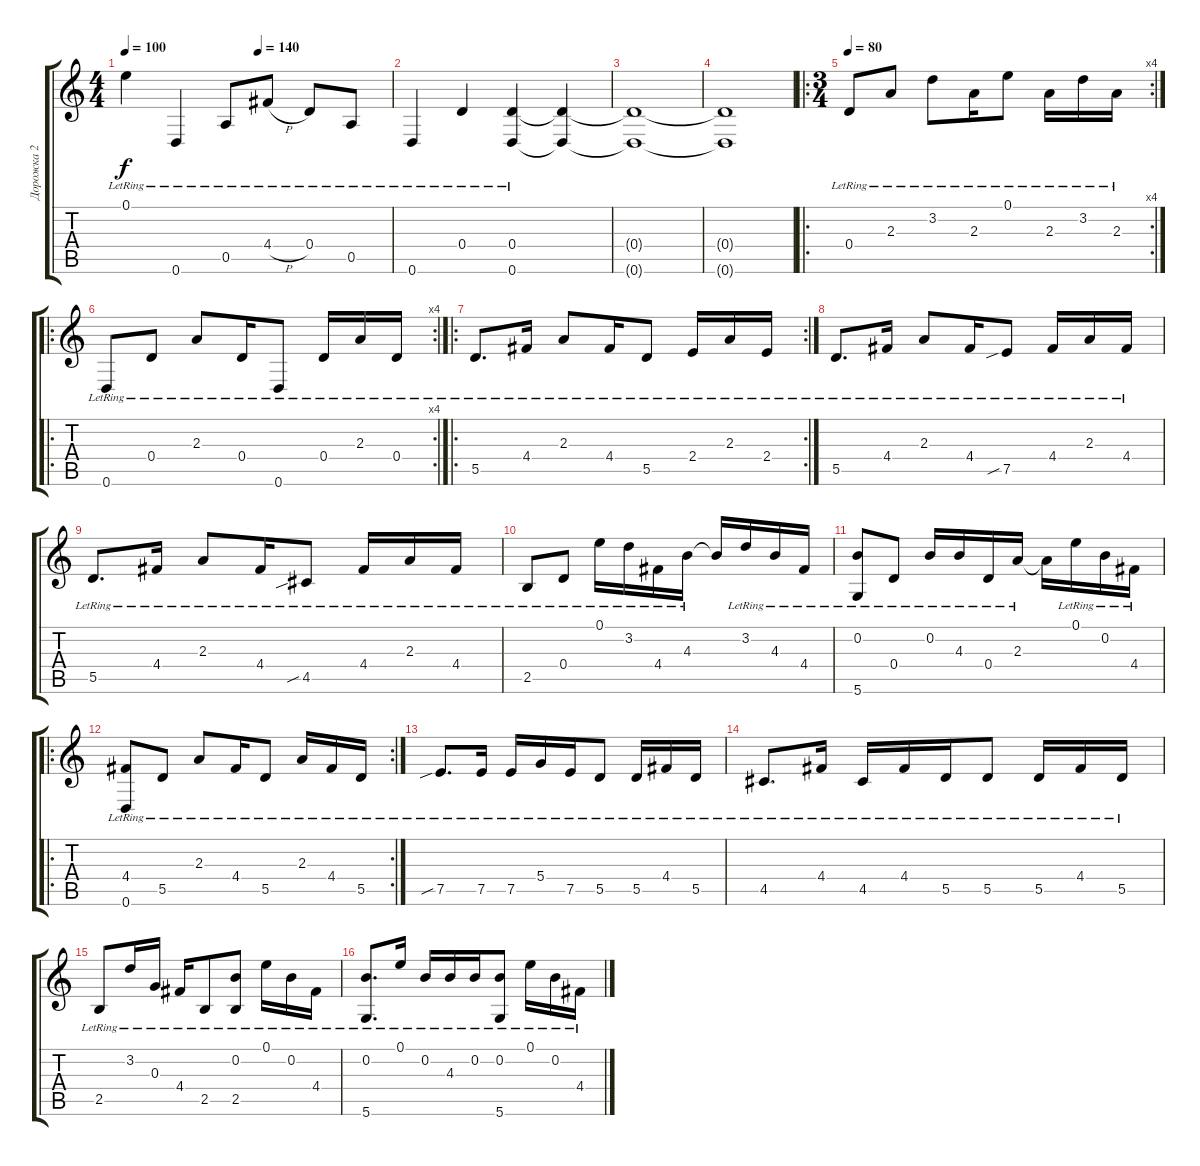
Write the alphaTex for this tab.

\track ("Дорожка 2" "Дорожка 2") {solo instrument acousticguitarsteel}
\staff {score tabs}
\tuning (E4 B3 G3 D3 A2 D2) {hide}
\ts (4 4)
\tempo 100
\tempo (140 0.5)
\clef g2
\ks c
0.1{lr}.4{dy f} 0.6{lr}.4 0.5{lr}.8 4.4{h lr}.8 0.4{lr}.8 0.5{lr}.8 |
0.6{lr}.4 0.4{lr}.4 (0.4{lr} 0.6{lr}).4 (0.4{t} 0.6{t}).4 |
(0.4{t} 0.6{t}).1 |
(0.4{t} 0.6{t}).1 |
\ro
\rc 4
\ts (3 4)
\tempo 80
0.4{lr}.8 2.3{lr}.8 3.2{lr}.8 2.3{lr}.16 0.1{lr}.8 2.3{lr}.16 3.2{lr}.16 2.3{lr}.16 |
\ro
\rc 4
0.6{lr}.8 0.4{lr}.8 2.3{lr}.8 0.4{lr}.16 0.6{lr}.8 0.4{lr}.16 2.3{lr}.16 0.4{lr}.16 |
\ro
\rc 2
5.5{lr}.8{d} 4.4{lr}.16 2.3{lr}.8 4.4{lr}.16 5.5{lr}.8 2.4{lr}.16 2.3{lr}.16 2.4{lr}.16 |
5.5{lr}.8{d} 4.4{lr}.16 2.3{lr}.8 4.4{lr}.16 7.5{sib lr}.8 4.4{lr}.16 2.3{lr}.16 4.4{lr}.16 |
5.5{lr}.8{d} 4.4{lr}.16 2.3{lr}.8 4.4{lr}.16 4.5{sib lr}.8 4.4{lr}.16 2.3{lr}.16 4.4{lr}.16 |
2.5{lr}.8 0.4{lr}.8 0.1{lr}.16 3.2{lr}.16 4.4{lr}.16 4.3{lr}.16 4.3{t}.16 3.2{lr}.16 4.3{lr}.16 4.4{lr}.16 |
(0.2{lr} 5.6{lr}).8 0.4{lr}.8 0.2{lr}.16 4.3{lr}.16 0.4{lr}.16 2.3{lr}.16 2.3{t}.16 0.1{lr}.16 0.2{lr}.16 4.4{lr}.16 |
\ro
\rc 2
(4.4{lr} 0.6{lr}).8 5.5{lr}.8 2.3{lr}.8 4.4{lr}.16 5.5{lr}.8 2.3{lr}.16 4.4{lr}.16 5.5{lr}.16 |
7.5{sib lr}.8{d} 7.5{lr}.16 7.5{lr}.16 5.4{lr}.16 7.5{lr}.16 5.5{lr}.8 5.5{lr}.16 4.4{lr}.16 5.5{lr}.16 |
4.5{lr}.8{d} 4.4{lr}.16 4.5{lr}.16 4.4{lr}.16 5.5{lr}.16 5.5{lr}.8 5.5{lr}.16 4.4{lr}.16 5.5{lr}.16 |
2.5{lr}.8 3.2{lr}.16 0.3{lr}.16 4.4{lr}.16 2.5{lr}.8 (0.2{lr} 2.5{lr}).8 0.1{lr}.16 0.2{lr}.16 4.4{lr}.16 |
(0.2{lr} 5.6{lr}).8{d} 0.1{lr}.16 0.2{lr}.16 4.3{lr}.16 0.2{lr}.16 (0.2{lr} 5.6{lr}).8 0.1{lr}.16 0.2{lr}.16 4.4{lr}.16
